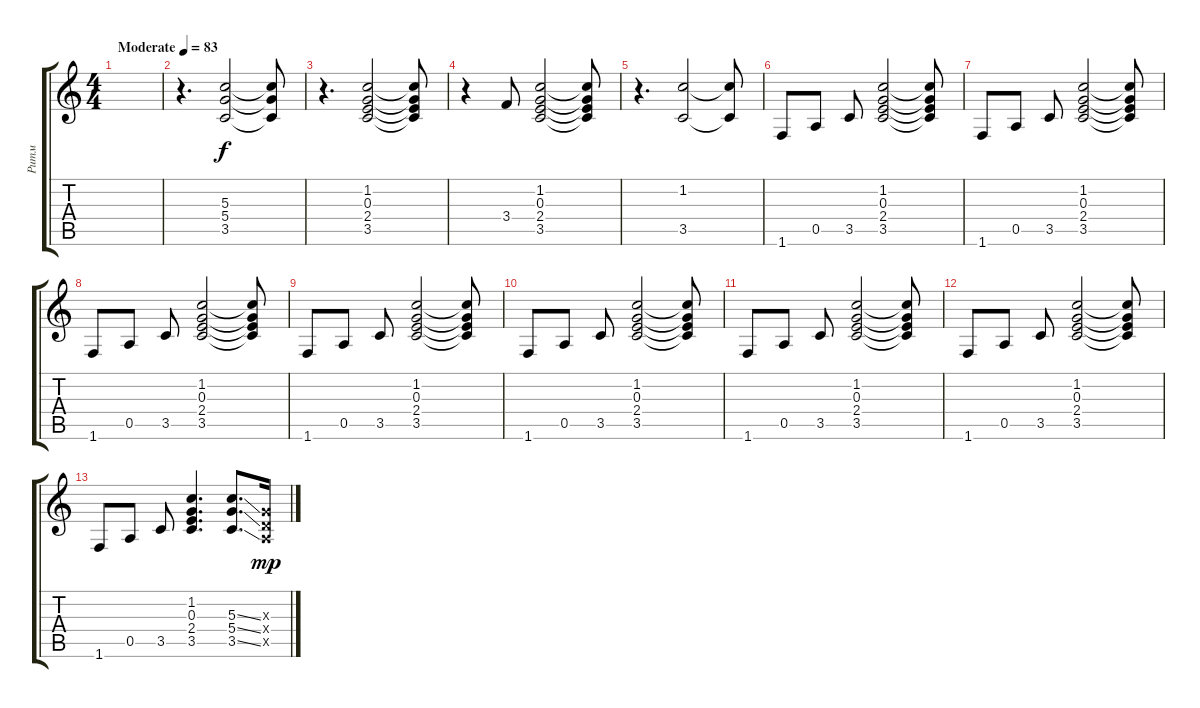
\track ("Ритм" "Ритм") {instrument electricguitarjazz}
\staff {score tabs}
\tuning (E4 B3 G3 D3 A2 E2) {hide}
\ts (4 4)
\tempo (83 "Moderate")
\clef g2
\ks c
|
r.4{d} (5.3 5.4 3.5).2 (5.3{t} 5.4{t} 3.5{t}).8 |
r.4{d} (1.2 0.3 2.4 3.5).2 (1.2{t} 0.3{t} 2.4{t} 3.5{t}).8 |
r.4 3.4.8 (1.2 0.3 2.4 3.5).2 (1.2{t} 0.3{t} 2.4{t} 3.5{t}).8 |
r.4{d} (1.2 3.5).2 (1.2{t} 3.5{t}).8 |
1.6.8 0.5.8 3.5.8 (1.2 0.3 2.4 3.5).2 (1.2{t} 0.3{t} 2.4{t} 3.5{t}).8 |
1.6.8 0.5.8 3.5.8 (1.2 0.3 2.4 3.5).2 (1.2{t} 0.3{t} 2.4{t} 3.5{t}).8 |
1.6.8 0.5.8 3.5.8 (1.2 0.3 2.4 3.5).2 (1.2{t} 0.3{t} 2.4{t} 3.5{t}).8 |
1.6.8 0.5.8 3.5.8 (1.2 0.3 2.4 3.5).2 (1.2{t} 0.3{t} 2.4{t} 3.5{t}).8 |
1.6.8 0.5.8 3.5.8 (1.2 0.3 2.4 3.5).2 (1.2{t} 0.3{t} 2.4{t} 3.5{t}).8 |
1.6.8 0.5.8 3.5.8 (1.2 0.3 2.4 3.5).2 (1.2{t} 0.3{t} 2.4{t} 3.5{t}).8 |
1.6.8 0.5.8 3.5.8 (1.2 0.3 2.4 3.5).2 (1.2{t} 0.3{t} 2.4{t} 3.5{t}).8 |
1.6.8 0.5.8 3.5.8 (1.2 0.3 2.4 3.5).4{d} (5.3{ss} 5.4{ss} 3.5{ss}).8{d} (0.3{x} 0.4{x} 0.5{x}).16{dy mp}
